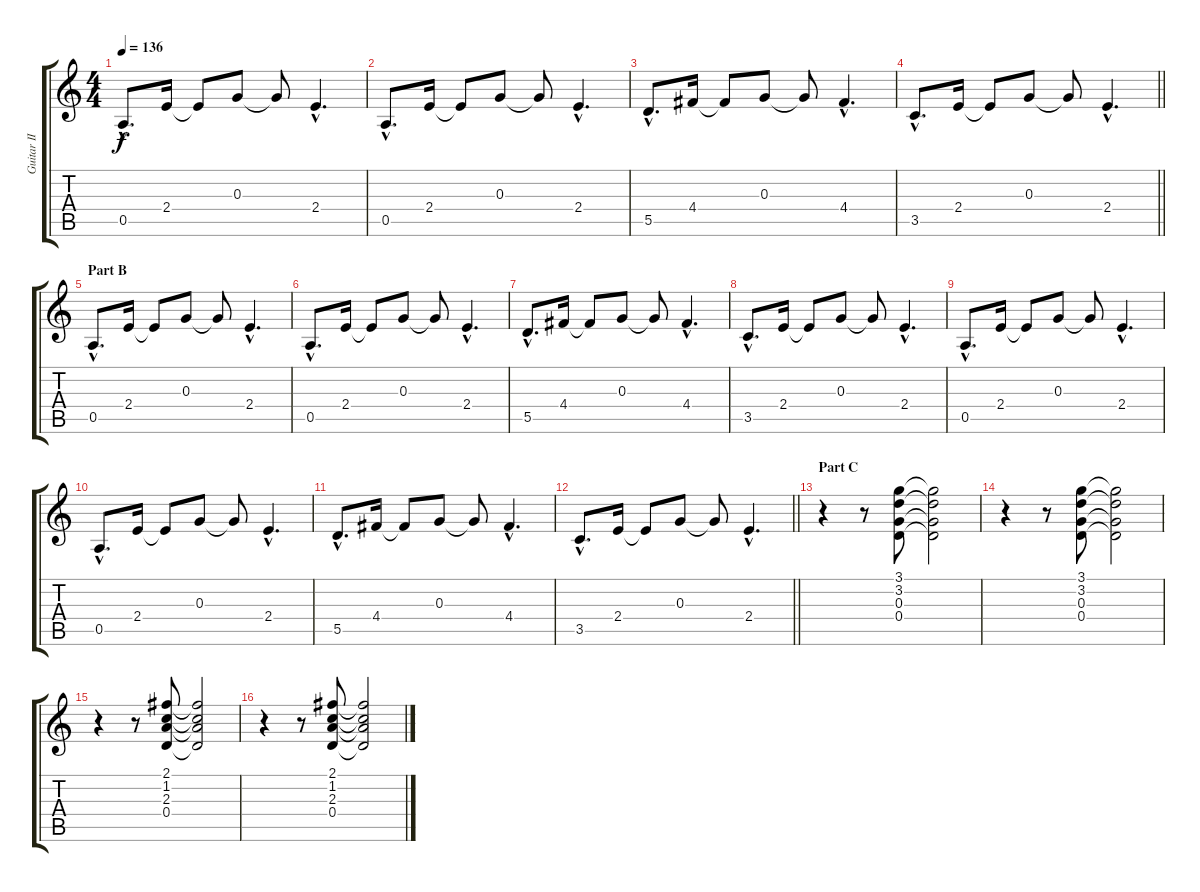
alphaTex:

\track ("Guitar II (Kazuma)" "Guitar II ") {instrument distortionguitar}
\staff {score tabs}
\tuning (E4 B3 G3 D3 A2 E2) {hide}
\ts (4 4)
\tempo 136
\clef g2
\ks c
0.5{hac}.8{d dy f} 2.4.16 2.4{t}.8 0.3.8 0.3{t}.8 2.4{hac}.4{d} |
0.5{hac}.8{d} 2.4.16 2.4{t}.8 0.3.8 0.3{t}.8 2.4{hac}.4{d} |
5.5{hac}.8{d} 4.4.16 4.4{t}.8 0.3.8 0.3{t}.8 4.4{hac}.4{d} |
\barLineRight lightlight
3.5{hac}.8{d} 2.4.16 2.4{t}.8 0.3.8 0.3{t}.8 2.4{hac}.4{d} |
\section ("" "Part B")
0.5{hac}.8{d} 2.4.16 2.4{t}.8 0.3.8 0.3{t}.8 2.4{hac}.4{d} |
0.5{hac}.8{d} 2.4.16 2.4{t}.8 0.3.8 0.3{t}.8 2.4{hac}.4{d} |
5.5{hac}.8{d} 4.4.16 4.4{t}.8 0.3.8 0.3{t}.8 4.4{hac}.4{d} |
3.5{hac}.8{d} 2.4.16 2.4{t}.8 0.3.8 0.3{t}.8 2.4{hac}.4{d} |
0.5{hac}.8{d} 2.4.16 2.4{t}.8 0.3.8 0.3{t}.8 2.4{hac}.4{d} |
0.5{hac}.8{d} 2.4.16 2.4{t}.8 0.3.8 0.3{t}.8 2.4{hac}.4{d} |
5.5{hac}.8{d} 4.4.16 4.4{t}.8 0.3.8 0.3{t}.8 4.4{hac}.4{d} |
\barLineRight lightlight
3.5{hac}.8{d} 2.4.16 2.4{t}.8 0.3.8 0.3{t}.8 2.4{hac}.4{d} |
\section ("" "Part C")
r.4 r.8 (3.1 3.2 0.3 0.4).8 (3.1{t} 3.2{t} 0.3{t} 0.4{t}).2 |
r.4 r.8 (3.1 3.2 0.3 0.4).8 (3.1{t} 3.2{t} 0.3{t} 0.4{t}).2 |
r.4 r.8 (2.1 1.2 2.3 0.4).8 (2.1{t} 1.2{t} 2.3{t} 0.4{t}).2 |
r.4 r.8 (2.1 1.2 2.3 0.4).8 (2.1{t} 1.2{t} 2.3{t} 0.4{t}).2
